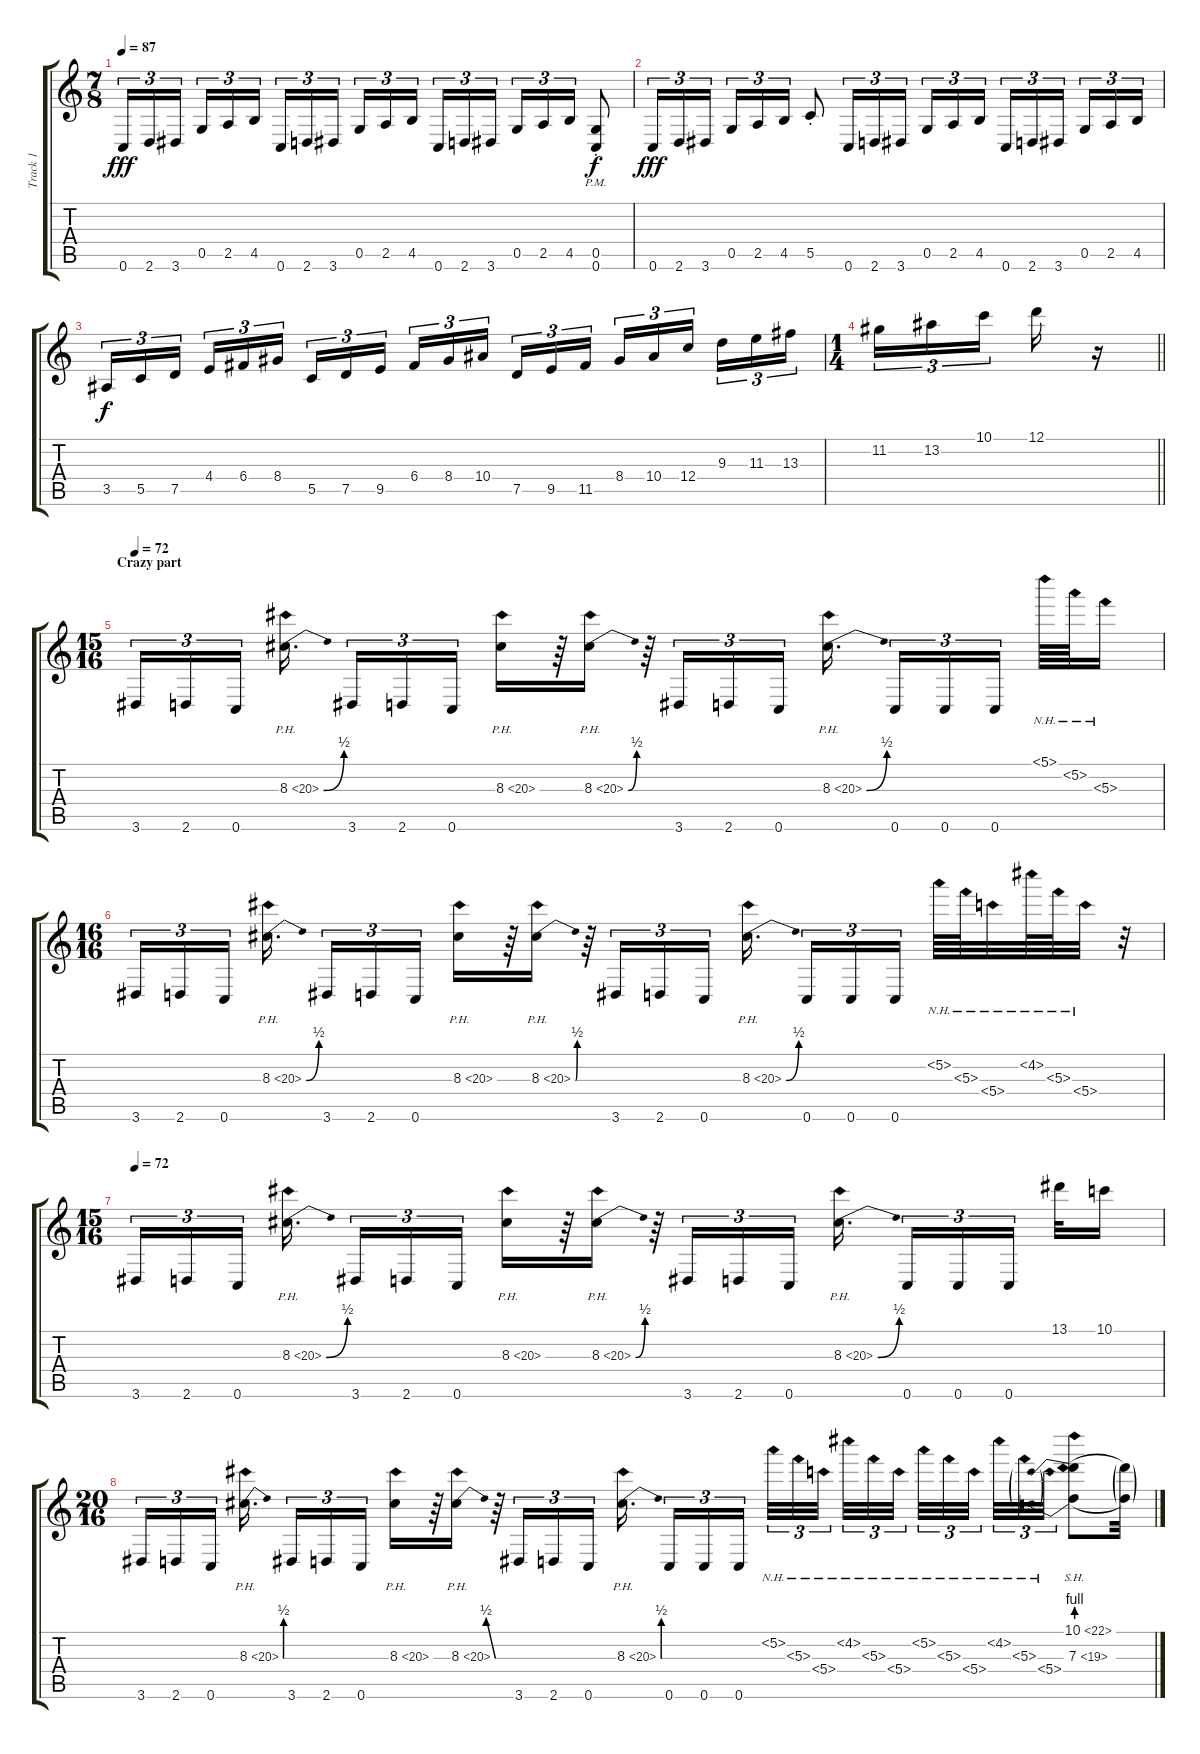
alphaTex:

\track ("Track 1" "Track 1") {instrument overdrivenguitar}
\staff {score tabs}
\tuning (D4 A3 F3 C3 G2 C2) {hide}
\ts (7 8)
\tempo 87
\clef g2
\ks c
0.6.16{tu (3 2) dy fff} 2.6.16{tu (3 2)} 3.6.16{tu (3 2)} 0.5.16{tu (3 2)} 2.5.16{tu (3 2)} 4.5.16{tu (3 2)} 0.6.16{tu (3 2)} 2.6.16{tu (3 2)} 3.6.16{tu (3 2)} 0.5.16{tu (3 2)} 2.5.16{tu (3 2)} 4.5.16{tu (3 2)} 0.6.16{tu (3 2)} 2.6.16{tu (3 2)} 3.6.16{tu (3 2)} 0.5.16{tu (3 2)} 2.5.16{tu (3 2)} 4.5.16{tu (3 2)} (0.5{pm st} 0.6{pm st}).8{dy f} |
0.6.16{tu (3 2) dy fff} 2.6.16{tu (3 2)} 3.6.16{tu (3 2)} 0.5.16{tu (3 2)} 2.5.16{tu (3 2)} 4.5.16{tu (3 2)} 5.5{st}.8 0.6.16{tu (3 2)} 2.6.16{tu (3 2)} 3.6.16{tu (3 2)} 0.5.16{tu (3 2)} 2.5.16{tu (3 2)} 4.5.16{tu (3 2)} 0.6.16{tu (3 2)} 2.6.16{tu (3 2)} 3.6.16{tu (3 2)} 0.5.16{tu (3 2)} 2.5.16{tu (3 2)} 4.5.16{tu (3 2)} |
3.5.16{tu (3 2) dy f} 5.5.16{tu (3 2)} 7.5.16{tu (3 2)} 4.4.16{tu (3 2)} 6.4.16{tu (3 2)} 8.4.16{tu (3 2)} 5.5.16{tu (3 2)} 7.5.16{tu (3 2)} 9.5.16{tu (3 2)} 6.4.16{tu (3 2)} 8.4.16{tu (3 2)} 10.4.16{tu (3 2)} 7.5.16{tu (3 2)} 9.5.16{tu (3 2)} 11.5.16{tu (3 2)} 8.4.16{tu (3 2)} 10.4.16{tu (3 2)} 12.4.16{tu (3 2)} 9.3.16{tu (3 2)} 11.3.16{tu (3 2)} 13.3.16{tu (3 2)} |
\ts (1 4)
\barLineRight lightlight
11.2.16{tu (3 2)} 13.2.16{tu (3 2)} 10.1.16{tu (3 2) beam splitsecondary} 12.1.16 r.16 |
\ts (15 16)
\section ("" "Crazy part")
\tempo 72
3.6.16{tu (3 2)} 2.6.16{tu (3 2)} 0.6.16{tu (3 2) beam splitsecondary} 8.3{be (bend 0 0 60 2) ph 12}.16{d} 3.6.16{tu (3 2)} 2.6.16{tu (3 2)} 0.6.16{tu (3 2) beam splitsecondary} 8.3{ph 12}.16 r.64 8.3{be (bend 0 0 60 2) ph 12}.16 r.64 3.6.16{tu (3 2)} 2.6.16{tu (3 2)} 0.6.16{tu (3 2) beam splitsecondary} 8.3{be (bend 0 0 60 2) ph 12}.16{d} 0.6.16{tu (3 2)} 0.6.16{tu (3 2)} 0.6.16{tu (3 2) beam splitsecondary} 5.1{nh}.64 5.2{nh}.64 5.3{nh}.16 |
\ts (16 16)
3.6.16{tu (3 2)} 2.6.16{tu (3 2)} 0.6.16{tu (3 2)} 8.3{be (bend 0 0 60 2) ph 12}.16{d} 3.6.16{tu (3 2)} 2.6.16{tu (3 2)} 0.6.16{tu (3 2)} 8.3{ph 12}.16 r.64 8.3{be (bend 0 0 60 2) ph 12}.16 r.64 3.6.16{tu (3 2)} 2.6.16{tu (3 2)} 0.6.16{tu (3 2)} 8.3{be (bend 0 0 60 2) ph 12}.16{d} 0.6.16{tu (3 2)} 0.6.16{tu (3 2)} 0.6.16{tu (3 2)} 5.2{nh}.64 5.3{nh}.64 5.4{nh}.32 4.2{nh}.64 5.3{nh}.64 5.4{nh}.32 r.32 |
\ts (15 16)
\tempo 72
3.6.16{tu (3 2)} 2.6.16{tu (3 2)} 0.6.16{tu (3 2) beam splitsecondary} 8.3{be (bend 0 0 60 2) ph 12}.16{d} 3.6.16{tu (3 2)} 2.6.16{tu (3 2)} 0.6.16{tu (3 2) beam splitsecondary} 8.3{ph 12}.16 r.64 8.3{be (bend 0 0 60 2) ph 12}.16 r.64 3.6.16{tu (3 2)} 2.6.16{tu (3 2)} 0.6.16{tu (3 2) beam splitsecondary} 8.3{be (bend 0 0 60 2) ph 12}.16{d} 0.6.16{tu (3 2)} 0.6.16{tu (3 2)} 0.6.16{tu (3 2) beam splitsecondary} 13.1.32 10.1.16 |
\ts (20 16)
3.6.16{tu (3 2)} 2.6.16{tu (3 2)} 0.6.16{tu (3 2)} 8.3{be (bend 0 0 60 2) ph 12}.16{d} 3.6.16{tu (3 2)} 2.6.16{tu (3 2)} 0.6.16{tu (3 2)} 8.3{ph 12}.16 r.64 8.3{be (bend 0 0 60 2) ph 12}.16 r.64 3.6.16{tu (3 2)} 2.6.16{tu (3 2)} 0.6.16{tu (3 2)} 8.3{be (bend 0 0 60 2) ph 12}.16{d} 0.6.16{tu (3 2)} 0.6.16{tu (3 2)} 0.6.16{tu (3 2)} 5.2{nh}.32{tu (3 2)} 5.3{nh}.32{tu (3 2)} 5.4{nh}.32{tu (3 2) beam splitsecondary} 4.2{nh}.32{tu (3 2)} 5.3{nh}.32{tu (3 2)} 5.4{nh}.32{tu (3 2) beam splitsecondary} 5.2{nh}.32{tu (3 2)} 5.3{nh}.32{tu (3 2)} 5.4{nh}.32{tu (3 2) beam splitsecondary} 4.2{nh}.32{tu (3 2)} 5.3{nh}.32{tu (3 2)} 5.4{nh}.32{tu (3 2)} (10.1{be (prebend 0 4 60 4) sh 12} 7.3{be (prebend 0 4 60 4) sh 12}).8 (10.1{t} 7.3{t}).32
